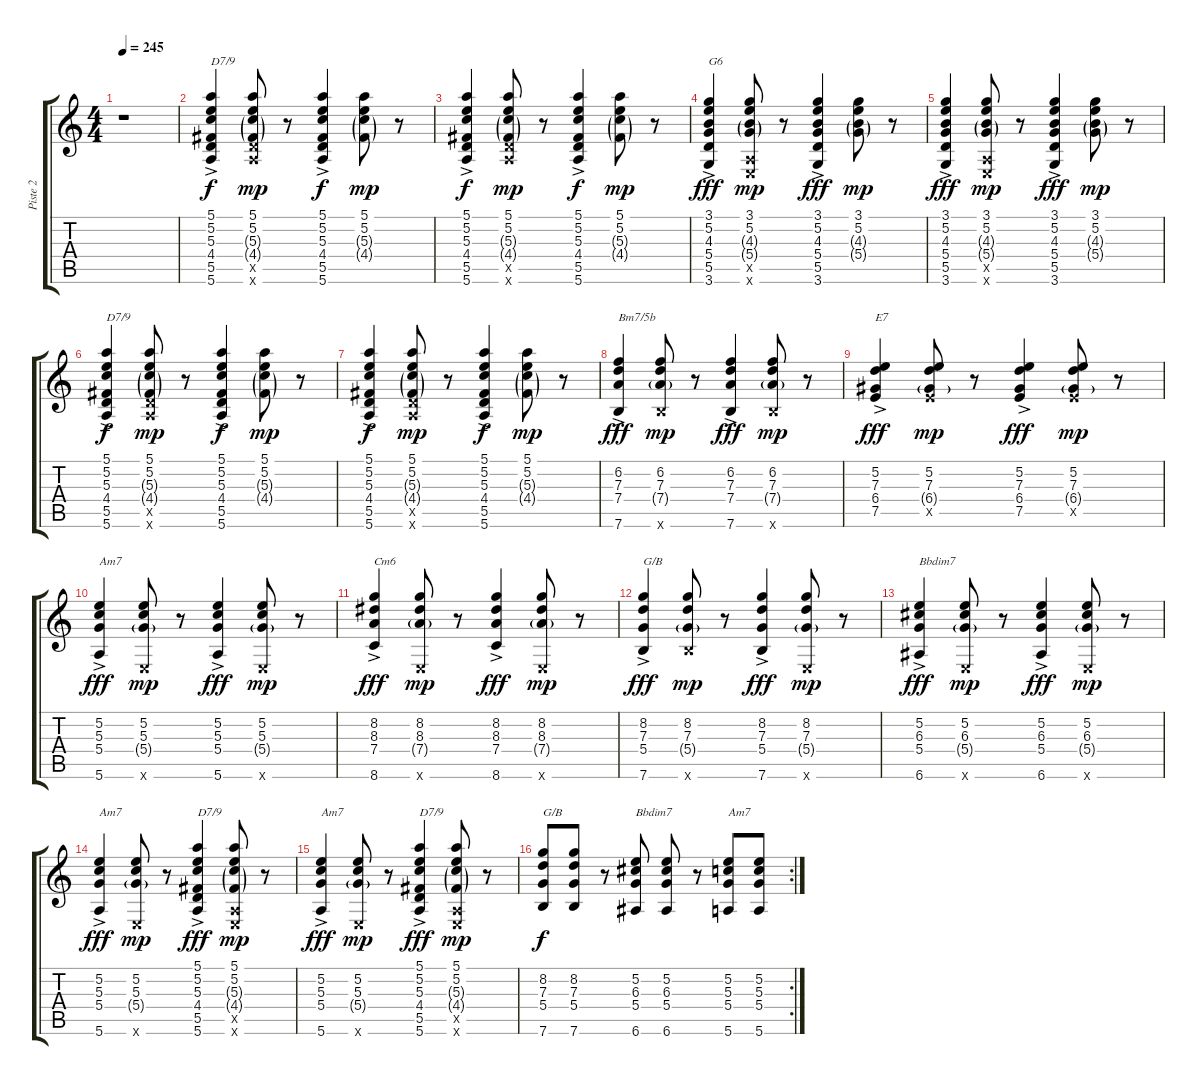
\track ("Piste 2" "Piste 2") {instrument acousticguitarnylon}
\staff {score tabs}
\tuning (E4 B3 G3 D3 A2 E2) {hide}
\ts (4 4)
\tempo 245
\clef g2
\ks c
r.1{dy fff} |
(5.1{ac} 5.2 5.3 4.4 5.5 5.6).4{txt "D7/9" dy f} (5.1 5.2 5.3{g} 4.4{g} 5.5{x} 5.6{x}).8{dy mp} r.8 (5.1{ac} 5.2 5.3 4.4 5.5 5.6).4{dy f} (5.1 5.2 5.3{g} 4.4{g}).8{dy mp} r.8 |
(5.1{ac} 5.2 5.3 4.4 5.5 5.6).4{dy f} (5.1 5.2 5.3{g} 4.4{g} 5.5{x} 5.6{x}).8{dy mp} r.8 (5.1{ac} 5.2 5.3 4.4 5.5 5.6).4{dy f} (5.1 5.2 5.3{g} 4.4{g}).8{dy mp} r.8 |
(3.1{ac} 5.2 4.3 5.4 5.5 3.6).4{txt "G6" dy fff} (3.1 5.2 4.3{g} 5.4{g} 0.5{x} 0.6{x}).8{dy mp} r.8 (3.1{ac} 5.2 4.3 5.4 5.5 3.6).4{dy fff} (3.1 5.2 4.3{g} 5.4{g}).8{dy mp} r.8 |
(3.1{ac} 5.2 4.3 5.4 5.5 3.6).4{dy fff} (3.1 5.2 4.3{g} 5.4{g} 0.5{x} 0.6{x}).8{dy mp} r.8 (3.1{ac} 5.2 4.3 5.4 5.5 3.6).4{dy fff} (3.1 5.2 4.3{g} 5.4{g}).8{dy mp} r.8 |
(5.1{ac} 5.2 5.3 4.4 5.5 5.6).4{txt "D7/9" dy f} (5.1 5.2 5.3{g} 4.4{g} 5.5{x} 5.6{x}).8{dy mp} r.8 (5.1{ac} 5.2 5.3 4.4 5.5 5.6).4{dy f} (5.1 5.2 5.3{g} 4.4{g}).8{dy mp} r.8 |
(5.1{ac} 5.2 5.3 4.4 5.5 5.6).4{dy f} (5.1 5.2 5.3{g} 4.4{g} 5.5{x} 5.6{x}).8{dy mp} r.8 (5.1{ac} 5.2 5.3 4.4 5.5 5.6).4{dy f} (5.1 5.2 5.3{g} 4.4{g}).8{dy mp} r.8 |
(6.2{ac} 7.3 7.4 7.6).4{txt "Bm7/5b" dy fff} (6.2 7.3 7.4{g} 7.6{x}).8{dy mp} r.8 (6.2{ac} 7.3 7.4 7.6).4{dy fff} (6.2 7.3 7.4{g} 7.6{x}).8{dy mp} r.8 |
(5.2{ac} 7.3 6.4 7.5).4{txt "E7" dy fff} (5.2 7.3 6.4{g} 7.5{x}).8{dy mp} r.8 (5.2{ac} 7.3 6.4 7.5).4{dy fff} (5.2 7.3 6.4{g} 7.5{x}).8{dy mp} r.8 |
(5.2{ac} 5.3 5.4 5.6).4{txt "Am7" dy fff} (5.2 5.3 5.4{g} 0.6{x}).8{dy mp} r.8 (5.2{ac} 5.3 5.4 5.6).4{dy fff} (5.2 5.3 5.4{g} 0.6{x}).8{dy mp} r.8 |
(8.2{ac} 8.3 7.4 8.6).4{txt "Cm6" dy fff} (8.2 8.3 7.4{g} 0.6{x}).8{dy mp} r.8 (8.2{ac} 8.3 7.4 8.6).4{dy fff} (8.2 8.3 7.4{g} 0.6{x}).8{dy mp} r.8 |
(8.2{ac} 7.3 5.4 7.6).4{txt "G/B" dy fff} (8.2 7.3 5.4{g} 7.6{x}).8{dy mp} r.8 (8.2{ac} 7.3 5.4 7.6).4{dy fff} (8.2 7.3 5.4{g} 0.6{x}).8{dy mp} r.8 |
(5.2{ac} 6.3 5.4 6.6).4{txt "Bbdim7" dy fff} (5.2 6.3 5.4{g} 0.6{x}).8{dy mp} r.8 (5.2{ac} 6.3 5.4 6.6).4{dy fff} (5.2 6.3 5.4{g} 0.6{x}).8{dy mp} r.8 |
(5.2{ac} 5.3 5.4 5.6).4{txt "Am7" dy fff} (5.2 5.3 5.4{g} 0.6{x}).8{dy mp} r.8 (5.1{ac} 5.2 5.3 4.4 5.5 5.6).4{txt "D7/9" dy fff} (5.1 5.2 5.3{g} 4.4{g} 0.5{x} 0.6{x}).8{dy mp} r.8 |
(5.2{ac} 5.3 5.4 5.6).4{txt "Am7" dy fff} (5.2 5.3 5.4{g} 0.6{x}).8{dy mp} r.8 (5.1{ac} 5.2 5.3 4.4 5.5 5.6).4{txt "D7/9" dy fff} (5.1 5.2 5.3{g} 4.4{g} 0.5{x} 0.6{x}).8{dy mp} r.8 |
\rc 2
(8.2 7.3 5.4 7.6).8{txt "G/B" dy f} (8.2 7.3 5.4 7.6).8 r.8 (5.2 6.3 5.4 6.6).8{txt "Bbdim7"} (5.2 6.3 5.4 6.6).8 r.8 (5.2 5.3 5.4 5.6).8{txt "Am7"} (5.2 5.3 5.4 5.6).8
